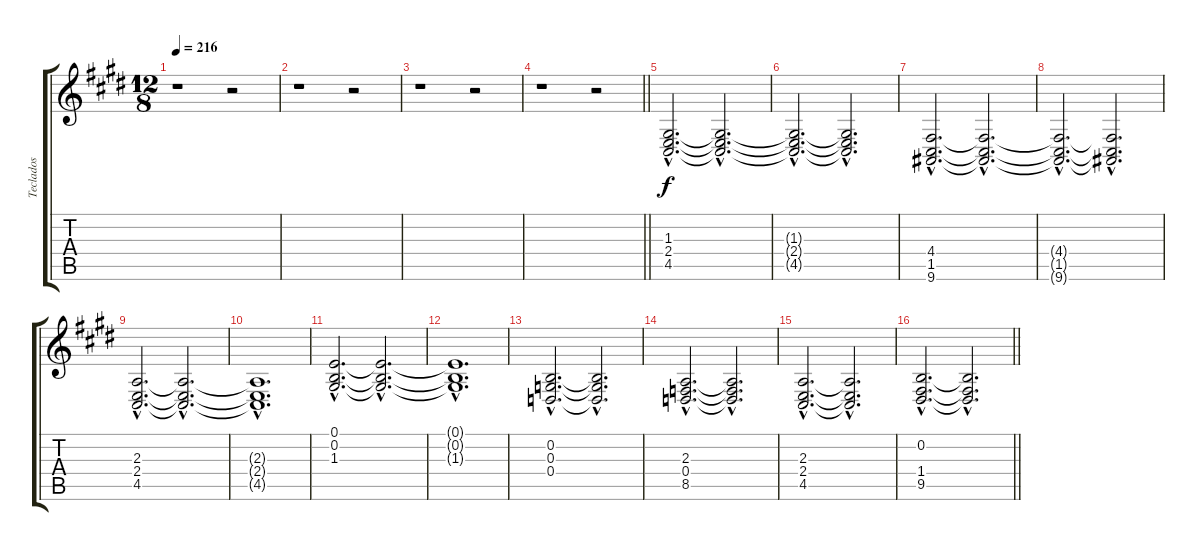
\track ("Teclados" "Teclados") {instrument reedorgan}
\staff {score tabs}
\tuning (E4 B3 G3 D3 A2 E2) {hide}
\ts (12 8)
\tempo 216
\clef g2
\ks e
r.1{dy f} r.2 |
r.1 r.2 |
r.1 r.2 |
\barLineRight lightlight
r.1 r.2 |
(1.3{hac} 2.4{hac} 4.5{hac}).2{d} (1.3{hac t} 2.4{hac t} 4.5{hac t}).2{d} |
(1.3{hac t} 2.4{hac t} 4.5{hac t}).2{d} (1.3{hac t} 2.4{hac t} 4.5{hac t}).2{d} |
(4.4{hac} 1.5{hac} 9.6{hac}).2{d} (4.4{hac t} 1.5{hac t} 9.6{hac t}).2{d} |
(4.4{hac t} 1.5{hac t} 9.6{hac t}).2{d} (4.4{hac t} 1.5{hac t} 9.6{hac t}).2{d} |
(2.3{hac} 2.4{hac} 4.5{hac}).2{d} (2.3{hac t} 2.4{hac t} 4.5{hac t}).2{d} |
(2.3{hac t} 2.4{hac t} 4.5{hac t}).1{d} |
(0.1{hac} 0.2{hac} 1.3{hac}).2{d} (0.1{hac t} 0.2{hac t} 1.3{hac t}).2{d} |
(0.1{hac t} 0.2{hac t} 1.3{hac t}).1{d} |
(0.2{hac} 0.3{hac} 0.4{hac}).2{d} (0.2{hac t} 0.3{hac t} 0.4{hac t}).2{d} |
(2.3{hac} 0.4{hac} 8.5{hac}).2{d} (2.3{hac t} 0.4{hac t} 8.5{hac t}).2{d} |
(2.3{hac} 2.4{hac} 4.5{hac}).2{d} (2.3{hac t} 2.4{hac t} 4.5{hac t}).2{d} |
\barLineRight lightlight
(0.2{hac} 1.4{hac} 9.5{hac}).2{d} (0.2{hac t} 1.4{hac t} 9.5{hac t}).2{d}
